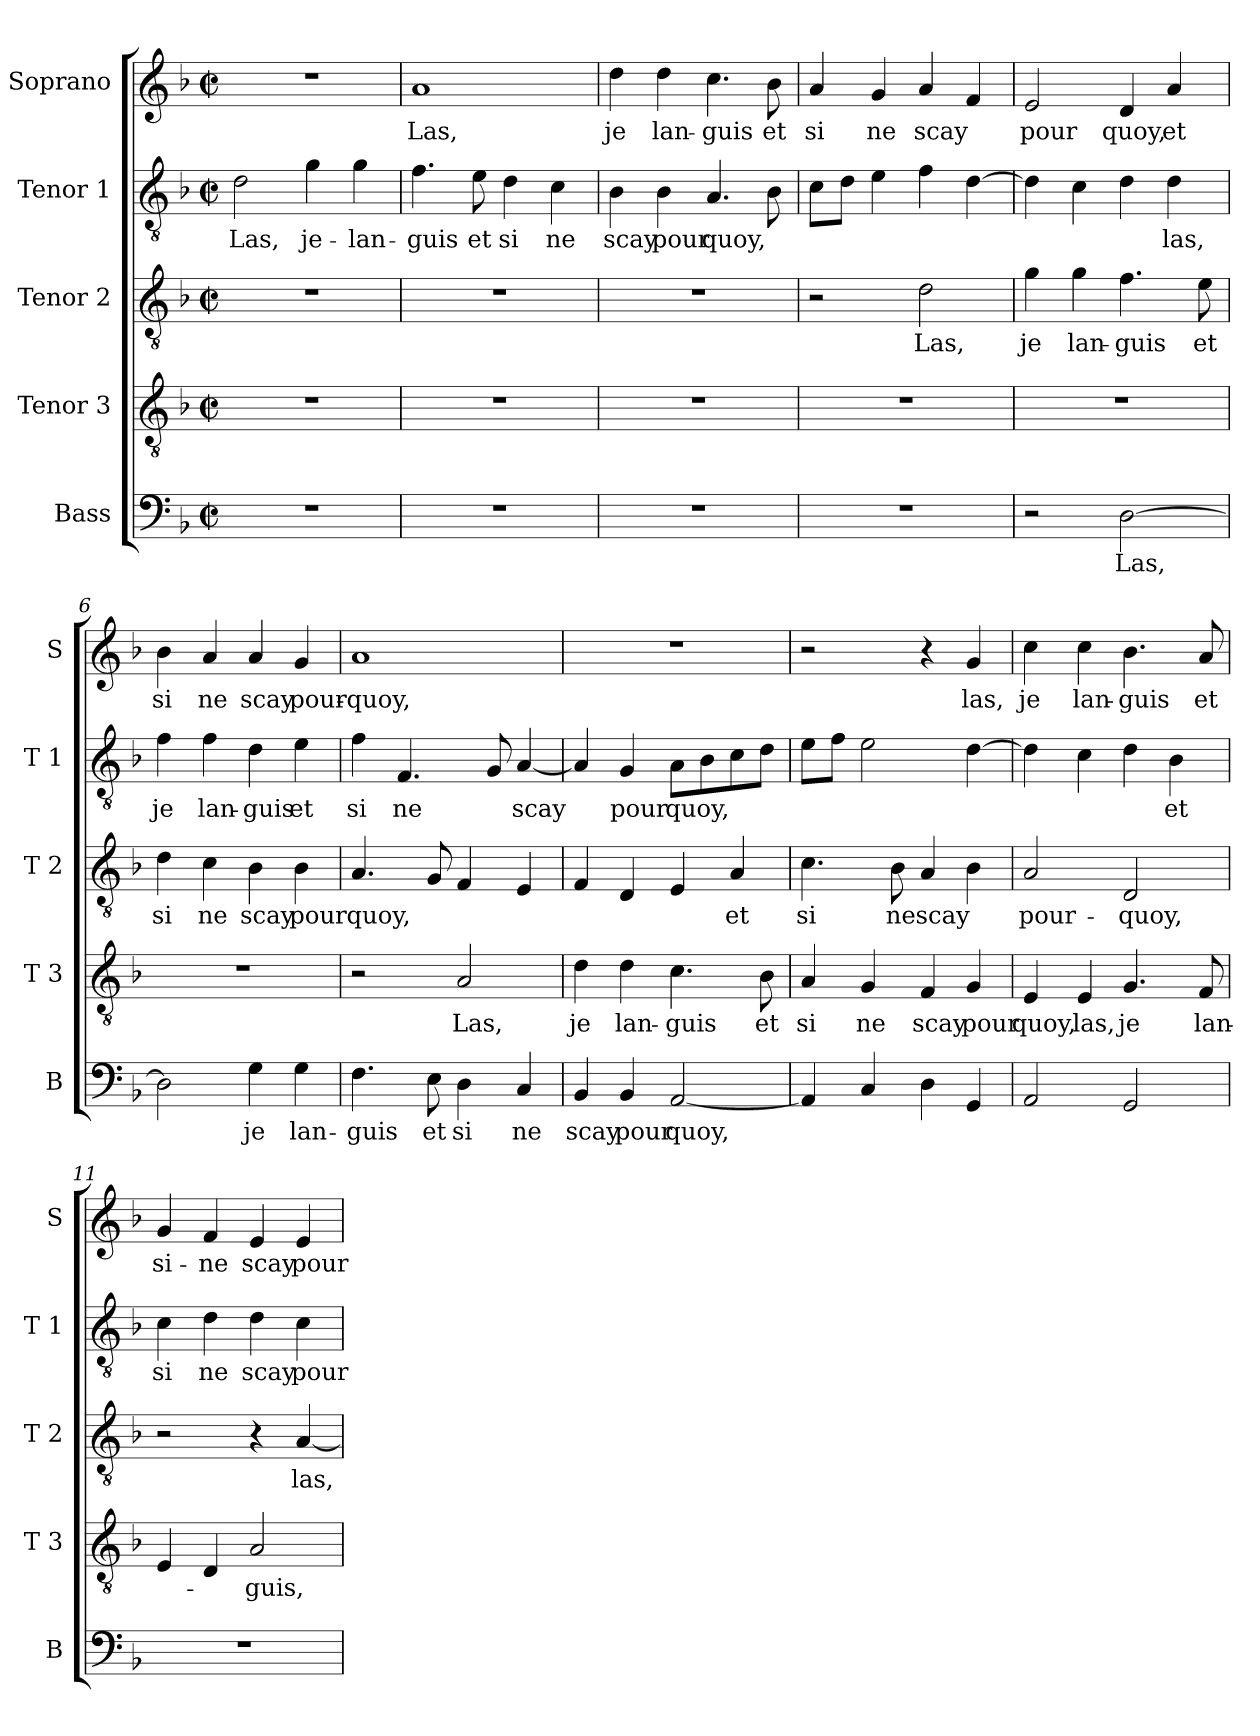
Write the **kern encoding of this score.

**kern	**text	**kern	**text	**kern	**text	**kern	**text	**kern	**text
*part5	*part5	*part4	*part4	*part3	*part3	*part2	*part2	*part1	*part1
*staff5	*staff5	*staff4	*staff4	*staff3	*staff3	*staff2	*staff2	*staff1	*staff1
*I"Bass	*	*I"Tenor 3	*	*I"Tenor 2	*	*I"Tenor 1	*	*I"Soprano	*
*I'B	*	*I'T 3	*	*I'T 2	*	*I'T 1	*	*I'S	*
*clefF4	*	*clefGv2	*	*clefGv2	*	*clefGv2	*	*clefG2	*
*k[b-]	*	*k[b-]	*	*k[b-]	*	*k[b-]	*	*k[b-]	*
*F:	*	*F:	*	*F:	*	*F:	*	*F:	*
*M2/2	*	*M2/2	*	*M2/2	*	*M2/2	*	*M2/2	*
*met(c|)	*	*met(c|)	*	*met(c|)	*	*met(c|)	*	*met(c|)	*
=1	=1	=1	=1	=1	=1	=1	=1	=1	=1
1r	.	1r	.	1r	.	2d\	Las,	1r	.
.	.	.	.	.	.	4g\	je-	.	.
.	.	.	.	.	.	4g\	-lan-	.	.
=2	=2	=2	=2	=2	=2	=2	=2	=2	=2
1r	.	1r	.	1r	.	4.f\	-guis	1a	Las,
.	.	.	.	.	.	8e\	et	.	.
.	.	.	.	.	.	4d\	si	.	.
.	.	.	.	.	.	4c\	ne	.	.
=3	=3	=3	=3	=3	=3	=3	=3	=3	=3
1r	.	1r	.	1r	.	4B-\	scay	4dd\	je
.	.	.	.	.	.	4B-\	pour	4dd\	lan-
.	.	.	.	.	.	4.A/	quoy,	4.cc\	-guis
.	.	.	.	.	.	8B-\	.	8b-\	et
=4	=4	=4	=4	=4	=4	=4	=4	=4	=4
1r	.	1r	.	2r	.	8c\L	.	4a/	si
.	.	.	.	.	.	8d\J	.	.	.
.	.	.	.	.	.	4e\	.	4g/	ne
.	.	.	.	2d\	Las,	4f\	.	4a/	scay
.	.	.	.	.	.	[4d\	.	4f/	.
=5	=5	=5	=5	=5	=5	=5	=5	=5	=5
2r	.	1r	.	4g\	je	4d\]	.	2e/	pour
.	.	.	.	4g\	lan-	4c\	.	.	.
[2D\	Las,	.	.	4.f\	-guis	4d\	.	4d/	quoy,
.	.	.	.	.	.	4d\	las,	4a/	et
.	.	.	.	8e\	et	.	.	.	.
!!LO:LB:g=z
=6	=6	=6	=6	=6	=6	=6	=6	=6	=6
2D\]	.	1r	.	4d\	si	4f\	je	4b-\	si
.	.	.	.	4c\	ne	4f\	lan-	4a/	ne
4G\	je	.	.	4B-\	scay	4d\	-guis	4a/	scay
4G\	lan-	.	.	4B-\	pour	4e\	et	4g/	pour-
=7	=7	=7	=7	=7	=7	=7	=7	=7	=7
4.F\	-guis	2r	.	4.A/	quoy,	4f\	si	1a	-quoy,
.	.	.	.	.	.	4.F/	ne	.	.
8E\	et	.	.	8G/	.	.	.	.	.
4D\	si	2A/	Las,	4F/	.	.	.	.	.
.	.	.	.	.	.	8G/	.	.	.
4C/	ne	.	.	4E/	.	[4A/	scay	.	.
=8	=8	=8	=8	=8	=8	=8	=8	=8	=8
4BB-/	scay	4d\	je	4F/	.	4A/]	.	1r	.
4BB-/	pour	4d\	lan-	4D/	.	4G/	pour	.	.
[2AA/	quoy,	4.c\	-guis	4E/	.	8A\L	quoy,	.	.
.	.	.	.	.	.	8B-\	.	.	.
.	.	.	.	4A/	et	8c\	.	.	.
.	.	8B-\	et	.	.	8d\J	.	.	.
=9	=9	=9	=9	=9	=9	=9	=9	=9	=9
4AA/]	.	4A/	si	4.c\	si	8e\L	.	2r	.
.	.	.	.	.	.	8f\J	.	.	.
4C/	.	4G/	ne	.	.	2e\	.	.	.
.	.	.	.	8B-\	ne	.	.	.	.
4D\	.	4F/	scay	4A/	scay	.	.	4r	.
4GG/	.	4G/	pour	4B-\	.	[4d\	.	4g/	las,
=10	=10	=10	=10	=10	=10	=10	=10	=10	=10
2AA/	.	4E/	quoy,	2A/	pour-	4d\]	.	4cc\	je
.	.	4E/	las,	.	.	4c\	.	4cc\	lan-
2GG/	.	4.G/	je	2D/	-quoy,	4d\	.	4.b-\	-guis
.	.	.	.	.	.	4B-\	et	.	.
.	.	8F/	lan-	.	.	.	.	8a/	et
!!LO:PB:g=z
=11	=11	=11	=11	=11	=11	=11	=11	=11	=11
1r	.	4E/	.	2r	.	4c\	si	4g/	si-
.	.	4D/	.	.	.	4d\	ne	4f/	-ne
.	.	2A/	-guis,	4r	.	4d\	scay	4e/	scay
.	.	.	.	[4A/	las,	4c\	pour	4e/	pour
=	=	=	=	=	=	=	=	=	=
*-	*-	*-	*-	*-	*-	*-	*-	*-	*-
